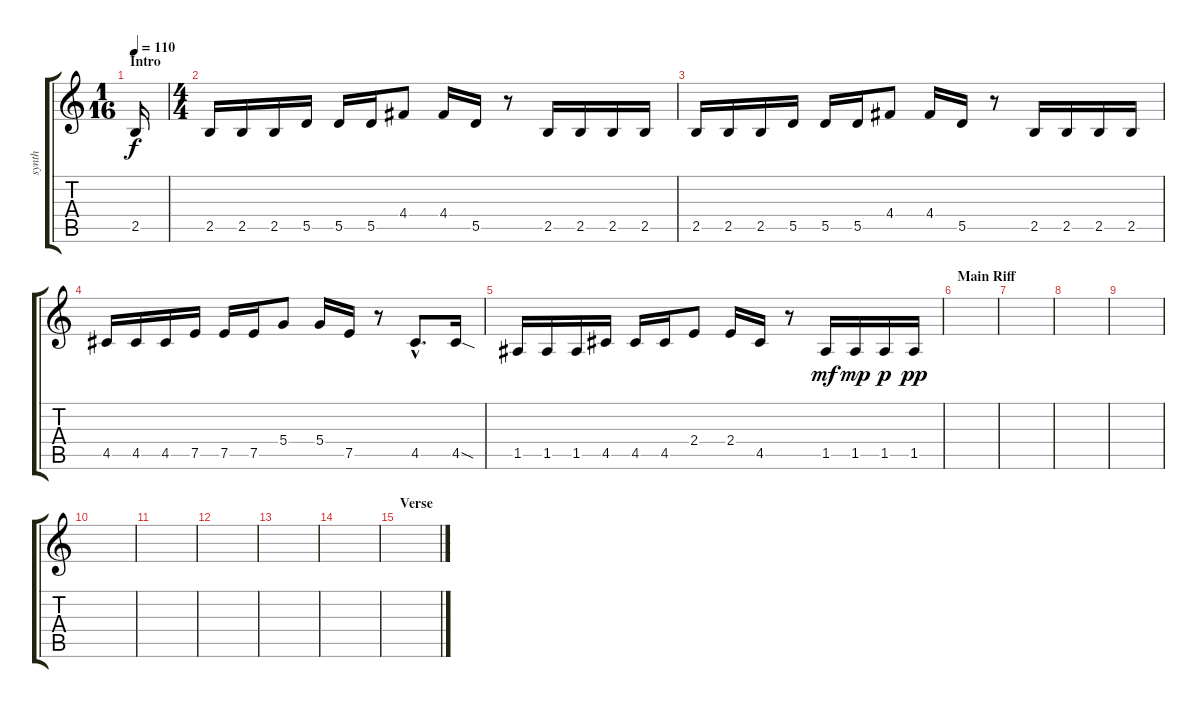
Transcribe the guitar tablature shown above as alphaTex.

\track ("synth" "synth") {instrument overdrivenguitar}
\staff {score tabs}
\tuning (E4 B3 G3 D3 A2 E2) {hide}
\ts (1 16)
\section ("" "Intro")
\tempo 110
\clef g2
\ks c
2.5.16{dy f instrument overdrivenguitar} |
\ts (4 4)
2.5.16 2.5.16 2.5.16 5.5.16 5.5.16 5.5.16 4.4.8 4.4.16 5.5.16 r.8 2.5.16 2.5.16 2.5.16 2.5.16 |
2.5.16 2.5.16 2.5.16 5.5.16 5.5.16 5.5.16 4.4.8 4.4.16 5.5.16 r.8 2.5.16 2.5.16 2.5.16 2.5.16 |
4.5.16 4.5.16 4.5.16 7.5.16 7.5.16 7.5.16 5.4.8 5.4.16 7.5.16 r.8 4.5{hac}.8{d} 4.5{sod}.16 |
1.5.16 1.5.16 1.5.16 4.5.16 4.5.16 4.5.16 2.4.8 2.4.16 4.5.16 r.8 1.5.16{dy mf} 1.5.16{dy mp} 1.5.16{dy p} 1.5.16{dy pp} |
\section ("" "Main Riff")
|
|
|
|
|
|
|
|
|
\section ("" "Verse")
